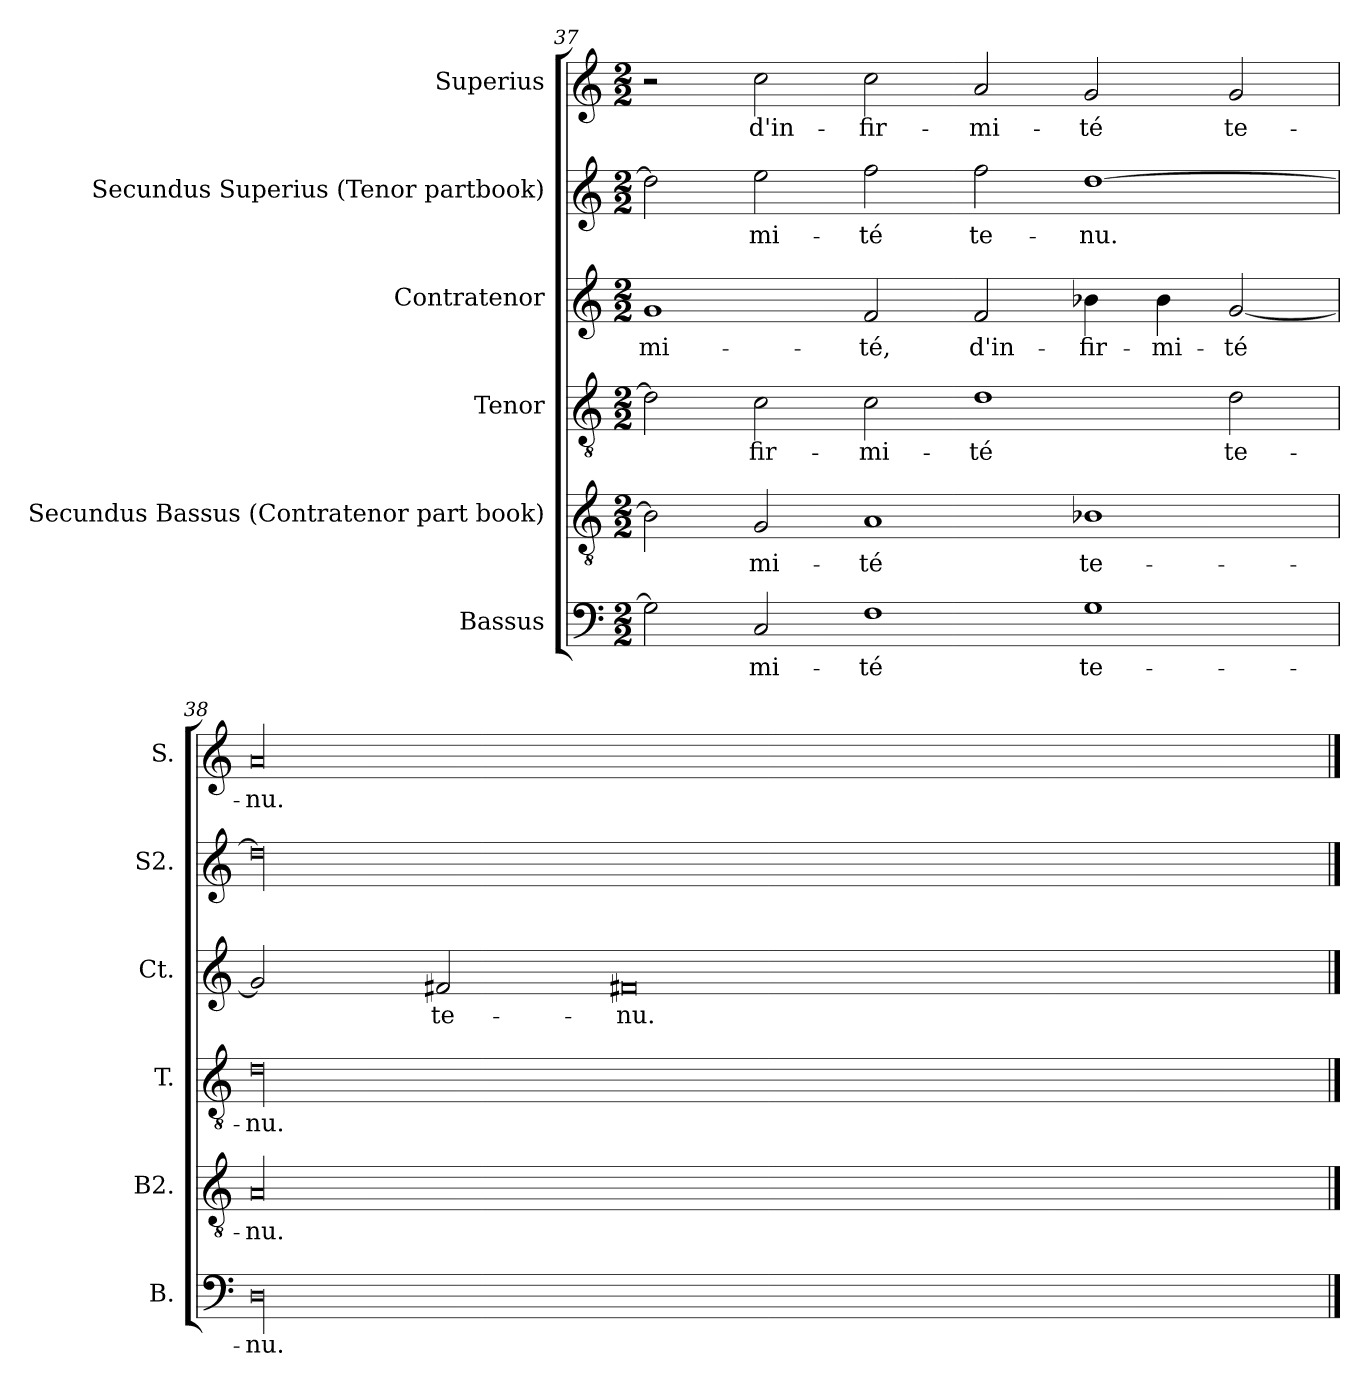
**kern	**text	**kern	**text	**kern	**text	**kern	**text	**kern	**text	**kern	**text
*part6	*part6	*part5	*part5	*part4	*part4	*part3	*part3	*part2	*part2	*part1	*part1
*staff6	*staff6	*staff5	*staff5	*staff4	*staff4	*staff3	*staff3	*staff2	*staff2	*staff1	*staff1
*I"Bassus	*	*I"Secundus Bassus (Contratenor part book)	*	*I"Tenor	*	*I"Contratenor	*	*I"Secundus Superius (Tenor partbook)	*	*I"Superius	*
*I'B.	*	*I'B2.	*	*I'T.	*	*I'Ct.	*	*I'S2.	*	*I'S.	*
*clefF4	*	*clefGv2	*	*clefGv2	*	*clefG2	*	*clefG2	*	*clefG2	*
*	*	*ITrd7c12	*	*ITrd7c12	*	*	*	*	*	*	*
*k[]	*	*k[]	*	*k[]	*	*k[]	*	*k[]	*	*k[]	*
*C:	*	*C:	*	*C:	*	*C:	*	*C:	*	*C:	*
*M2/2	*	*M2/2	*	*M2/2	*	*M2/2	*	*M2/2	*	*M2/2	*
=37	=37	=37	=37	=37	=37	=37	=37	=37	=37	=37	=37
2G\]	.	2BB-\]	.	2D\]	.	1g/	-mi-	2dd\]	.	2r	.
2C/	-mi-	2GG/	-mi-	2C\	-fir-	.	.	2ee\	-mi-	2cc\	d'in-
1F\	-té	1AA/	-té	2C\	-mi-	2f/	-té,	2ff\	-té	2cc\	-fir-
.	.	.	.	1D\	-té	2f/	d'in-	2ff\	te-	2a/	-mi-
1G\	te-	1BB-X\	te-	.	.	4b-X\	-fir-	[1dd\	-nu.	2g/	-té
.	.	.	.	.	.	4b-\	-mi-	.	.	.	.
.	.	.	.	2D\	te-	[2g/	-té	.	.	2g/	te-
=38	=38	=38	=38	=38	=38	=38	=38	=38	=38	=38	=38
00D\	-nu.	00AA/	-nu.	00D\	-nu.	2g/]	.	00dd\]	.	00a/	-nu.
.	.	.	.	.	.	2f#X/	te-	.	.	.	.
.	.	.	.	.	.	0f#X/	-nu.	.	.	.	.
.	.	.	.	.	.	1ryy	.	.	.	.	.
==	==	==	==	==	==	==	==	==	==	==	==
*-	*-	*-	*-	*-	*-	*-	*-	*-	*-	*-	*-
